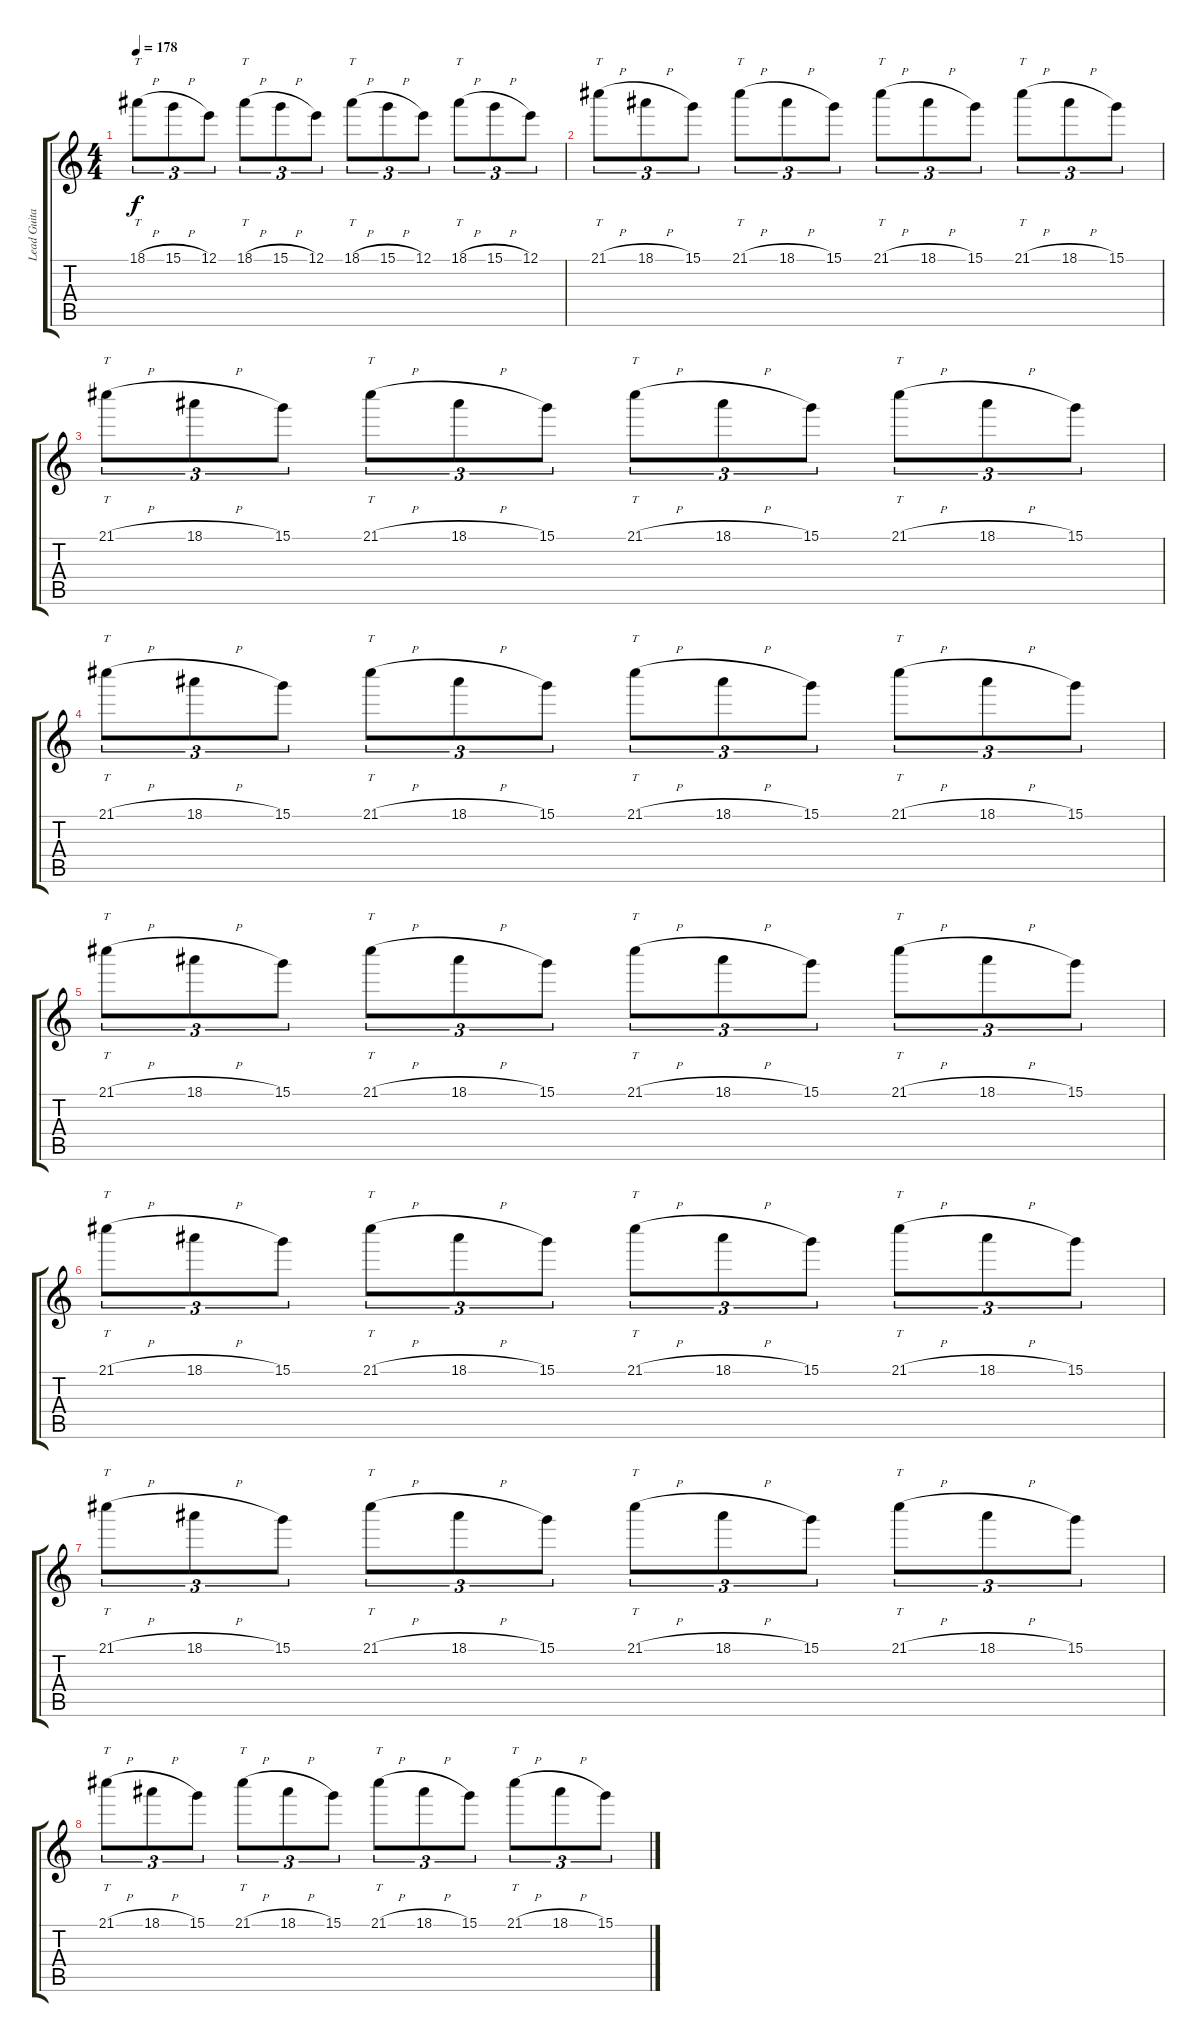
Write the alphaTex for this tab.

\track ("Lead Guitar" "Lead Guita") {instrument distortionguitar}
\staff {score tabs}
\tuning (E4 B3 G3 D3 A2 E2) {hide}
\ts (4 4)
\tempo 178
\clef g2
\ks c
18.1{h}.8{tt tu (3 2) dy f} 15.1{h}.8{tu (3 2)} 12.1.8{tu (3 2)} 18.1{h}.8{tt tu (3 2)} 15.1{h}.8{tu (3 2)} 12.1.8{tu (3 2)} 18.1{h}.8{tt tu (3 2)} 15.1{h}.8{tu (3 2)} 12.1.8{tu (3 2)} 18.1{h}.8{tt tu (3 2)} 15.1{h}.8{tu (3 2)} 12.1.8{tu (3 2)} |
21.1{h}.8{tt tu (3 2)} 18.1{h}.8{tu (3 2)} 15.1.8{tu (3 2)} 21.1{h}.8{tt tu (3 2)} 18.1{h}.8{tu (3 2)} 15.1.8{tu (3 2)} 21.1{h}.8{tt tu (3 2)} 18.1{h}.8{tu (3 2)} 15.1.8{tu (3 2)} 21.1{h}.8{tt tu (3 2)} 18.1{h}.8{tu (3 2)} 15.1.8{tu (3 2)} |
21.1{h}.8{tt tu (3 2)} 18.1{h}.8{tu (3 2)} 15.1.8{tu (3 2)} 21.1{h}.8{tt tu (3 2)} 18.1{h}.8{tu (3 2)} 15.1.8{tu (3 2)} 21.1{h}.8{tt tu (3 2)} 18.1{h}.8{tu (3 2)} 15.1.8{tu (3 2)} 21.1{h}.8{tt tu (3 2)} 18.1{h}.8{tu (3 2)} 15.1.8{tu (3 2)} |
21.1{h}.8{tt tu (3 2)} 18.1{h}.8{tu (3 2)} 15.1.8{tu (3 2)} 21.1{h}.8{tt tu (3 2)} 18.1{h}.8{tu (3 2)} 15.1.8{tu (3 2)} 21.1{h}.8{tt tu (3 2)} 18.1{h}.8{tu (3 2)} 15.1.8{tu (3 2)} 21.1{h}.8{tt tu (3 2)} 18.1{h}.8{tu (3 2)} 15.1.8{tu (3 2)} |
21.1{h}.8{tt tu (3 2)} 18.1{h}.8{tu (3 2)} 15.1.8{tu (3 2)} 21.1{h}.8{tt tu (3 2)} 18.1{h}.8{tu (3 2)} 15.1.8{tu (3 2)} 21.1{h}.8{tt tu (3 2)} 18.1{h}.8{tu (3 2)} 15.1.8{tu (3 2)} 21.1{h}.8{tt tu (3 2)} 18.1{h}.8{tu (3 2)} 15.1.8{tu (3 2)} |
21.1{h}.8{tt tu (3 2)} 18.1{h}.8{tu (3 2)} 15.1.8{tu (3 2)} 21.1{h}.8{tt tu (3 2)} 18.1{h}.8{tu (3 2)} 15.1.8{tu (3 2)} 21.1{h}.8{tt tu (3 2)} 18.1{h}.8{tu (3 2)} 15.1.8{tu (3 2)} 21.1{h}.8{tt tu (3 2)} 18.1{h}.8{tu (3 2)} 15.1.8{tu (3 2)} |
21.1{h}.8{tt tu (3 2)} 18.1{h}.8{tu (3 2)} 15.1.8{tu (3 2)} 21.1{h}.8{tt tu (3 2)} 18.1{h}.8{tu (3 2)} 15.1.8{tu (3 2)} 21.1{h}.8{tt tu (3 2)} 18.1{h}.8{tu (3 2)} 15.1.8{tu (3 2)} 21.1{h}.8{tt tu (3 2)} 18.1{h}.8{tu (3 2)} 15.1.8{tu (3 2)} |
21.1{h}.8{tt tu (3 2)} 18.1{h}.8{tu (3 2)} 15.1.8{tu (3 2)} 21.1{h}.8{tt tu (3 2)} 18.1{h}.8{tu (3 2)} 15.1.8{tu (3 2)} 21.1{h}.8{tt tu (3 2)} 18.1{h}.8{tu (3 2)} 15.1.8{tu (3 2)} 21.1{h}.8{tt tu (3 2)} 18.1{h}.8{tu (3 2)} 15.1.8{tu (3 2)}
